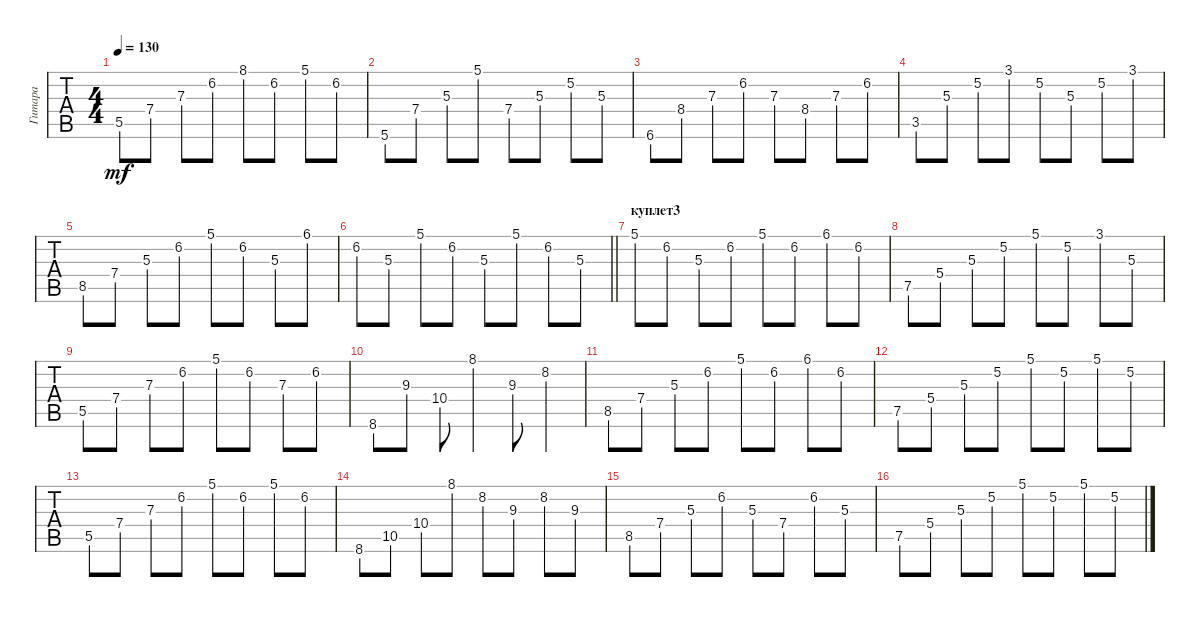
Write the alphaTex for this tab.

\track ("Гитара" "Гитара") {instrument acousticguitarsteel}
\staff {tabs}
\tuning (E4 B3 G3 D3 A2 E2) {hide}
\ts (4 4)
\tempo 130
\clef g2
\ks c
5.5.8{dy mf} 7.4.8 7.3.8 6.2.8 8.1.8 6.2.8 5.1.8 6.2.8 |
5.6.8 7.4.8 5.3.8 5.1.8 7.4.8 5.3.8 5.2.8 5.3.8 |
6.6.8 8.4.8 7.3.8 6.2.8 7.3.8 8.4.8 7.3.8 6.2.8 |
3.5.8 5.3.8 5.2.8 3.1.8 5.2.8 5.3.8 5.2.8 3.1.8 |
8.5.8 7.4.8 5.3.8 6.2.8 5.1.8 6.2.8 5.3.8 6.1.8 |
\barLineRight lightlight
6.2.8 5.3.8 5.1.8 6.2.8 5.3.8 5.1.8 6.2.8 5.3.8 |
\section ("" "куплет3")
5.1.8 6.2.8 5.3.8 6.2.8 5.1.8 6.2.8 6.1.8 6.2.8 |
7.5.8 5.4.8 5.3.8 5.2.8 5.1.8 5.2.8 3.1.8 5.3.8 |
5.5.8 7.4.8 7.3.8 6.2.8 5.1.8 6.2.8 7.3.8 6.2.8 |
8.6.8 9.3.8 10.4.8 8.1{ac}.4 9.3.8 8.2.4 |
8.5.8 7.4.8 5.3.8 6.2.8 5.1.8 6.2.8 6.1.8 6.2.8 |
7.5.8 5.4.8 5.3.8 5.2.8 5.1.8 5.2.8 5.1.8 5.2.8 |
5.5.8 7.4.8 7.3.8 6.2.8 5.1.8 6.2.8 5.1.8 6.2.8 |
8.6.8 10.5.8 10.4.8 8.1{ac}.8 8.2.8 9.3.8 8.2.8 9.3.8 |
8.5.8 7.4.8 5.3.8 6.2.8 5.3.8 7.4.8 6.2.8 5.3.8 |
7.5.8 5.4.8 5.3.8 5.2.8 5.1.8 5.2.8 5.1.8 5.2.8
